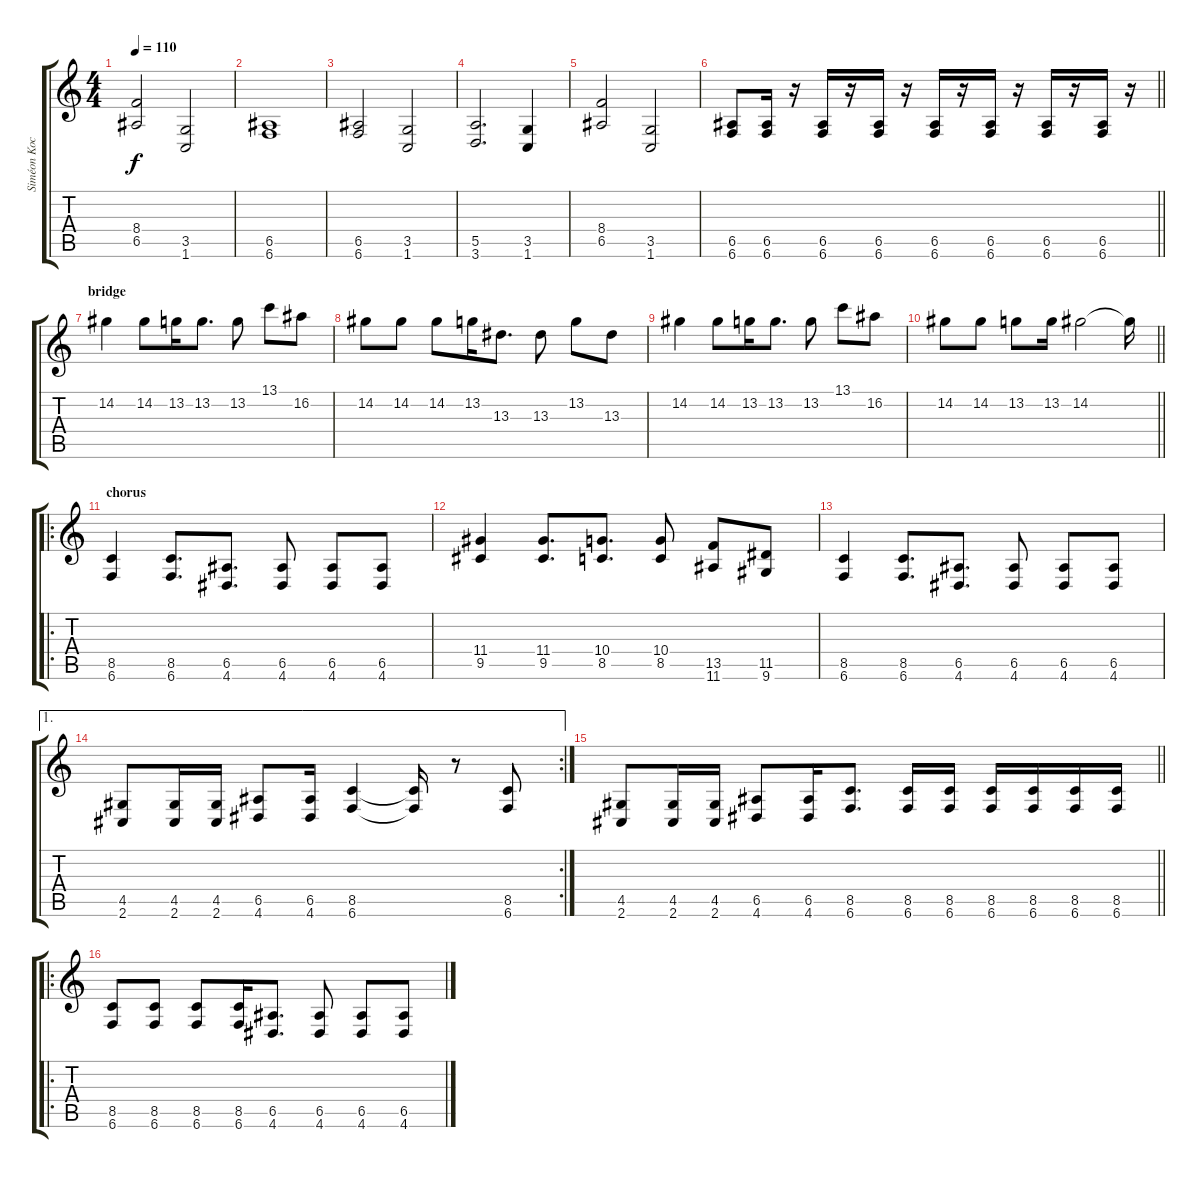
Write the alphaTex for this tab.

\track ("Siméon Koch" "Siméon Koc") {instrument distortionguitar}
\staff {score tabs}
\tuning (B3 Gb3 D3 A2 E2 B1) {hide}
\ts (4 4)
\tempo 110
\clef g2
\ks c
(8.4 6.5).2{dy f} (3.5 1.6).2 |
(6.5 6.6).1 |
(6.5 6.6).2 (3.5 1.6).2 |
(5.5 3.6).2{d} (3.5 1.6).4 |
(8.4 6.5).2 (3.5 1.6).2 |
\barLineRight lightlight
(6.5 6.6).8 (6.5 6.6).16 r.16 (6.5 6.6).16 r.16 (6.5 6.6).16 r.16 (6.5 6.6).16 r.16 (6.5 6.6).16 r.16 (6.5 6.6).16 r.16 (6.5 6.6).16 r.16 |
\section ("" "bridge")
14.2.4{instrument acousticguitarsteel} 14.2.8 13.2.16 13.2.8{d} 13.2.8 13.1.8 16.2.8 |
14.2.8 14.2.8 14.2.8 13.2.16 13.3.8{d} 13.3.8 13.2.8 13.3.8 |
14.2.4 14.2.8 13.2.16 13.2.8{d} 13.2.8 13.1.8 16.2.8 |
\barLineRight lightlight
14.2.8 14.2.8 13.2.8 13.2.16 14.2.2 14.2{t}.16 |
\ro
\section ("" "chorus")
(8.5 6.6).4{instrument distortionguitar} (8.5 6.6).8{d} (6.5 4.6).8{d} (6.5 4.6).8 (6.5 4.6).8 (6.5 4.6).8 |
(11.4 9.5).4 (11.4 9.5).8{d} (10.4 8.5).8{d} (10.4 8.5).8 (13.5 11.6).8 (11.5 9.6).8 |
(8.5 6.6).4 (8.5 6.6).8{d} (6.5 4.6).8{d} (6.5 4.6).8 (6.5 4.6).8 (6.5 4.6).8 |
\ae 1
\rc 2
(4.5 2.6).8 (4.5 2.6).16 (4.5 2.6).16 (6.5 4.6).8 (6.5 4.6).16 (8.5 6.6).4 (8.5{t} 6.6{t}).16 r.8 (8.5 6.6).8 |
\barLineRight lightlight
(4.5 2.6).8 (4.5 2.6).16 (4.5 2.6).16 (6.5 4.6).8 (6.5 4.6).16 (8.5 6.6).8{d} (8.5 6.6).16 (8.5 6.6).16 (8.5 6.6).16 (8.5 6.6).16 (8.5 6.6).16 (8.5 6.6).16 |
\ro
\section ("" "")
(8.5 6.6).8 (8.5 6.6).8 (8.5 6.6).8 (8.5 6.6).16 (6.5 4.6).8{d} (6.5 4.6).8 (6.5 4.6).8 (6.5 4.6).8
